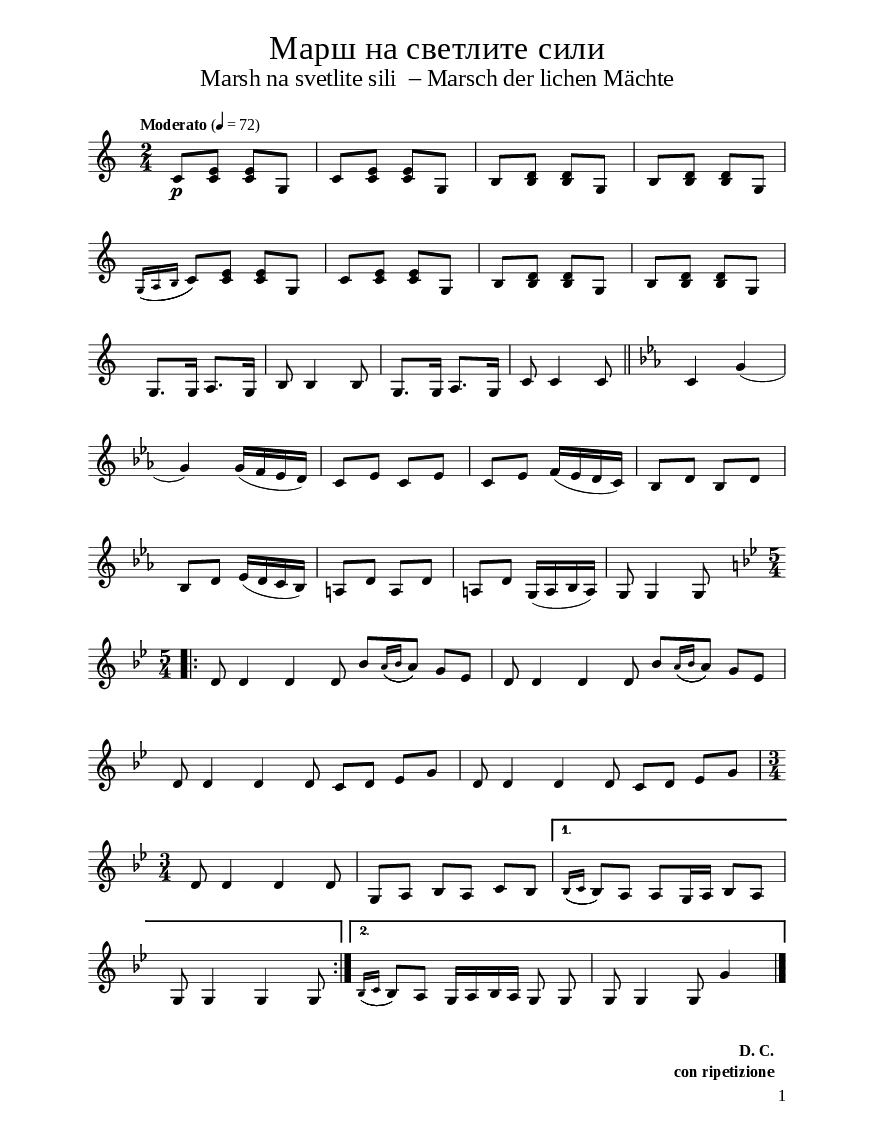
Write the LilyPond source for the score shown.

\version "2.24.0"

% include paper part and global functions
\include "include/globals.ily"
\bookpart {
  \label #'ref162
  \tocItem \markup "Марш на светлите сили – Marsh na svetlite sili"
  \paper {
    % the system system spacing is custom here so do not include bookpart-paper.ily
    print-all-headers = ##t
    print-page-number = ##t
    print-first-page-number = ##t

    % put page numbers on the bottom
    oddHeaderMarkup = \markup ""
    evenHeaderMarkup = \markup ""
    oddFooterMarkup = \markup
    \fill-line {
      ""
      \if \should-print-page-number \fromproperty #'page:page-number-string
    }
    evenFooterMarkup = \markup
    \fill-line {
      \if \should-print-page-number \fromproperty #'page:page-number-string
      ""
    }

    left-margin = 1.5\cm
    right-margin = 1.5\cm
    top-margin = 1.6\cm
    bottom-margin = 1.2\cm
    ragged-bottom = ##t % do not spread the staves to fill the whole vertical space

    % change distance between staves
    system-system-spacing =
    #'((basic-distance . 10)
       (minimum-distance . 6)
       (padding . 1)
       (stretchability . 10))
  }

  \header {
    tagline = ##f
  }

  \score {
    \include "include/score-layout.ily"
    \new Voice \absolute {
      \clef treble
      \key c \major
      \time 2/4
      \tempoFunc "Moderato" 4 "72"
      \autoBeamOff
      c'8 \p [<e'
      c'>8]   <e'
      c'>8  [g8] | % 2
      c'8  [<e'
      c'>8]  <e'
      c'>8  [g8] | % 3
      b8  [<d'
      b>8]   <d'
      b>8 [g8] | % 4
      b8  [<d'
      b>8] <d'
      b>8 [g8] \break | % 5
      \acciaccatura { g16 [( a16 b16 ]} c'8 ) [<e'
      c'>8] <e'
      c'>8 [g8] | % 6
      c'8 [<e'
      c'>8]  <e'
      c'>8  [g8] | % 7
      b8 [<d'
      b>8] <d'
      b>8 [g8] | % 8
      b8 [ <d'
      b>8] <d'
      b>8 [g8] \break | % 9
      g8. [g16] a8. [g16] |
      b8 b4 b8 | % 11
      g8. [g16] a8. [g16] | % 12
      c'8 c'4 c'8 \bar "||"
      \key c \minor c'4 g'4 ( \break | % 14
      g'4 ) g'16 [( f'16 es'16 d'16 )] | % 15
      c'8 [es'8] c'8 [es'8] | % 16
      c'8 [es'8] f'16 [( es'16 d'16 c'16 )] | % 17
      bes8 [d'8] bes8 [d'8] \break | % 18
      bes8 [d'8] es'16 ([ d'16 c'16 bes16 ]) | % 19
      a8 [d'8] a8 [d'8] |
      a8 [d'8] g16 ([ a16 bes16 a16 ]) | % 21
      g8 g4 g8 \bar "||"
      \break | % 22
      \key g \minor \time 5/4
      \bar ".|:" \repeat volta 2 {
        d'8 d'4 d'4 d'8 bes'8[ \acciaccatura { a'16 ( [bes'16] } a'8] ) g'8
        [es'8] | % 23
        d'8 d'4 d'4 d'8 bes'8[ \acciaccatura { a'16 ( [bes'16] } a'8] ) g'8
        [es'8] \break | % 24
        d'8 d'4 d'4 d'8 c'8 [d'8] es'8 [g'8] | % 25
        d'8 d'4 d'4 d'8 c'8 [d'8] es'8 [g'8] \break | % 26
        \time 3/4  d'8 d'4 d'4 d'8 | % 27
        g8 [a8] bes8 [a8] c'8 [bes8] |  % 28
      }
      \alternative {
        {
          \acciaccatura { bes16 ( [c'16] } bes8 ) [a8] a8 [g16 a16] bes8 [a8]
          \break | % 29
          g8 g4 g4 g8     |
        }
        {
          \acciaccatura { bes16 ( [c'16] } bes8 ) [a8] g16 [a16 bes16 a16] g8 g8 | % 31
          g8 g4 g8 g'4 \bar "|."
        }
      }
    }

    \addlyrics {}
    \addlyrics {}

    \header {
      title = \titleFunc "Марш на светлите сили" "Marsh na svetlite sili  – Marsch der lichen Mächte"
    }

    \midi{}

  } % score

   \markup \dc-two "D. C.""con ripetizione"
  % include foreign translation(s) of the song
  %\include "lyrics_de/000_empty_template_lyrics_de.ly"

} % bookpart

% Più mosso
%
